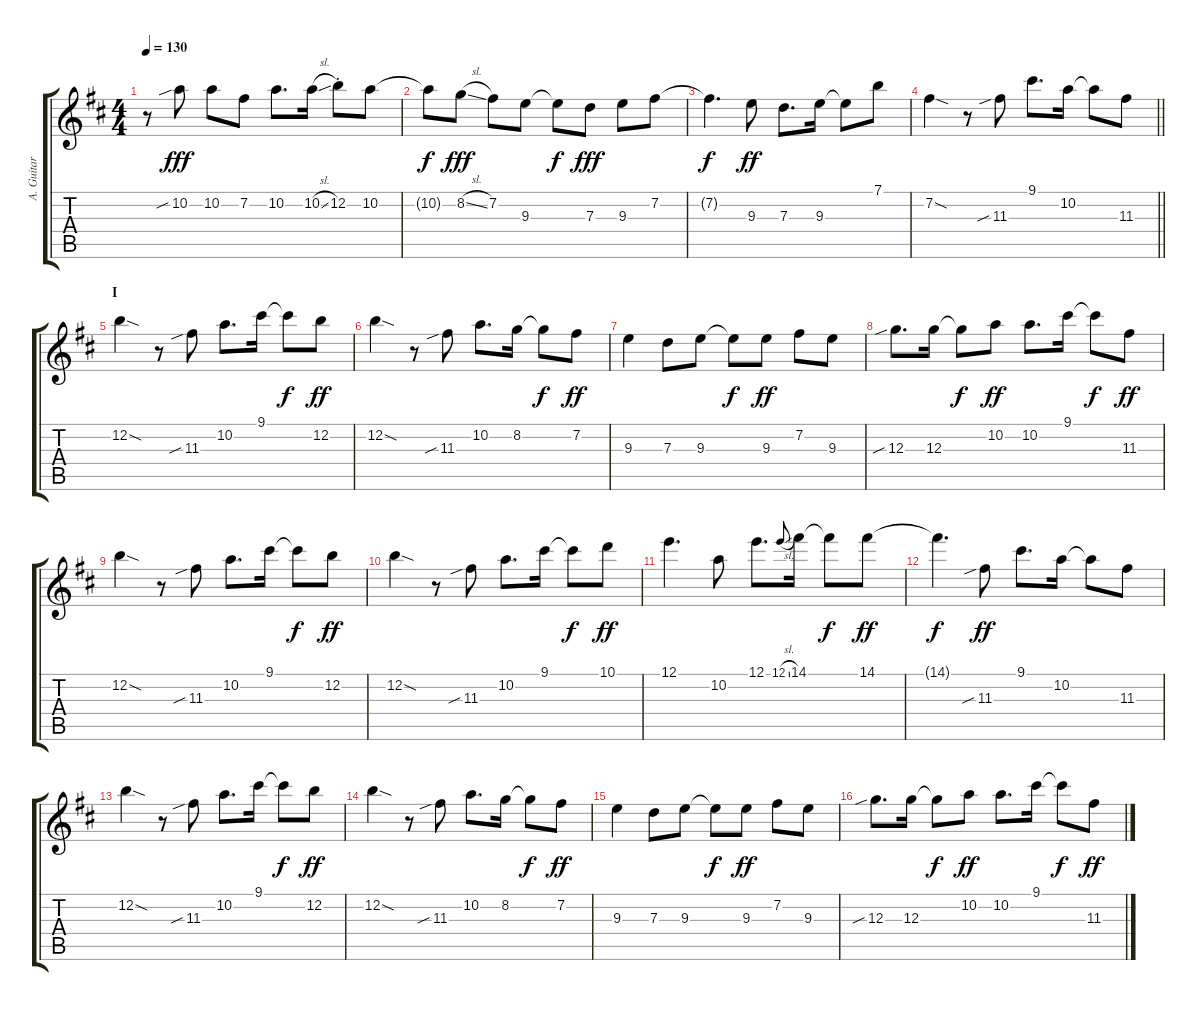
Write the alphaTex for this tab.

\track ("A. Guitar I" "A. Guitar ") {instrument acousticguitarsteel}
\staff {score tabs}
\tuning (E4 B3 G3 D3 A2 E2) {hide}
\ts (4 4)
\tempo 130
\clef g2
\ks d
r.8{dy f} 10.2{sib}.8{dy fff} 10.2.8 7.2.8 10.2.8{d} 10.2{sl}.16 12.2{st}.8 10.2.8 |
10.2{t}.8{dy f} 8.2{sl}.8{dy fff} 7.2.8 9.3.8 9.3{t}.8{dy f} 7.3.8{dy fff} 9.3.8 7.2.8 |
7.2{t}.4{d dy f} 9.3.8{dy ff} 7.3.8{d} 9.3.16 9.3{t}.8 7.1.8 |
\barLineRight lightlight
7.2{sod}.4 r.8 11.3{sib}.8 9.1.8{d} 10.2.16 10.2{t}.8 11.3.8 |
\section ("" "I")
12.2{sod}.4 r.8 11.3{sib}.8 10.2.8{d} 9.1.16 9.1{t}.8{dy f} 12.2.8{dy ff} |
12.2{sod}.4 r.8 11.3{sib}.8 10.2.8{d} 8.2.16 8.2{t}.8{dy f} 7.2.8{dy ff} |
9.3.4 7.3.8 9.3.8 9.3{t}.8{dy f} 9.3.8{dy ff} 7.2.8 9.3.8 |
12.3{sib}.8{d} 12.3.16 12.3{t}.8{dy f} 10.2.8{dy ff} 10.2.8{d} 9.1.16 9.1{t}.8{dy f} 11.3.8{dy ff} |
12.2{sod}.4 r.8 11.3{sib}.8 10.2.8{d} 9.1.16 9.1{t}.8{dy f} 12.2.8{dy ff} |
12.2{sod}.4 r.8 11.3{sib}.8 10.2.8{d} 9.1.16 9.1{t}.8{dy f} 10.1.8{dy ff} |
12.1.4{d} 10.2.8 12.1.8{d} 12.1{sl}.8{gr onbeat} 14.1.16 14.1{t}.8{dy f} 14.1.8{dy ff} |
14.1{t}.4{d dy f} 11.3{sib}.8{dy ff} 9.1.8{d} 10.2.16 10.2{t}.8 11.3.8 |
12.2{sod}.4 r.8 11.3{sib}.8 10.2.8{d} 9.1.16 9.1{t}.8{dy f} 12.2.8{dy ff} |
12.2{sod}.4 r.8 11.3{sib}.8 10.2.8{d} 8.2.16 8.2{t}.8{dy f} 7.2.8{dy ff} |
9.3.4 7.3.8 9.3.8 9.3{t}.8{dy f} 9.3.8{dy ff} 7.2.8 9.3.8 |
12.3{sib}.8{d} 12.3.16 12.3{t}.8{dy f} 10.2.8{dy ff} 10.2.8{d} 9.1.16 9.1{t}.8{dy f} 11.3.8{dy ff}
